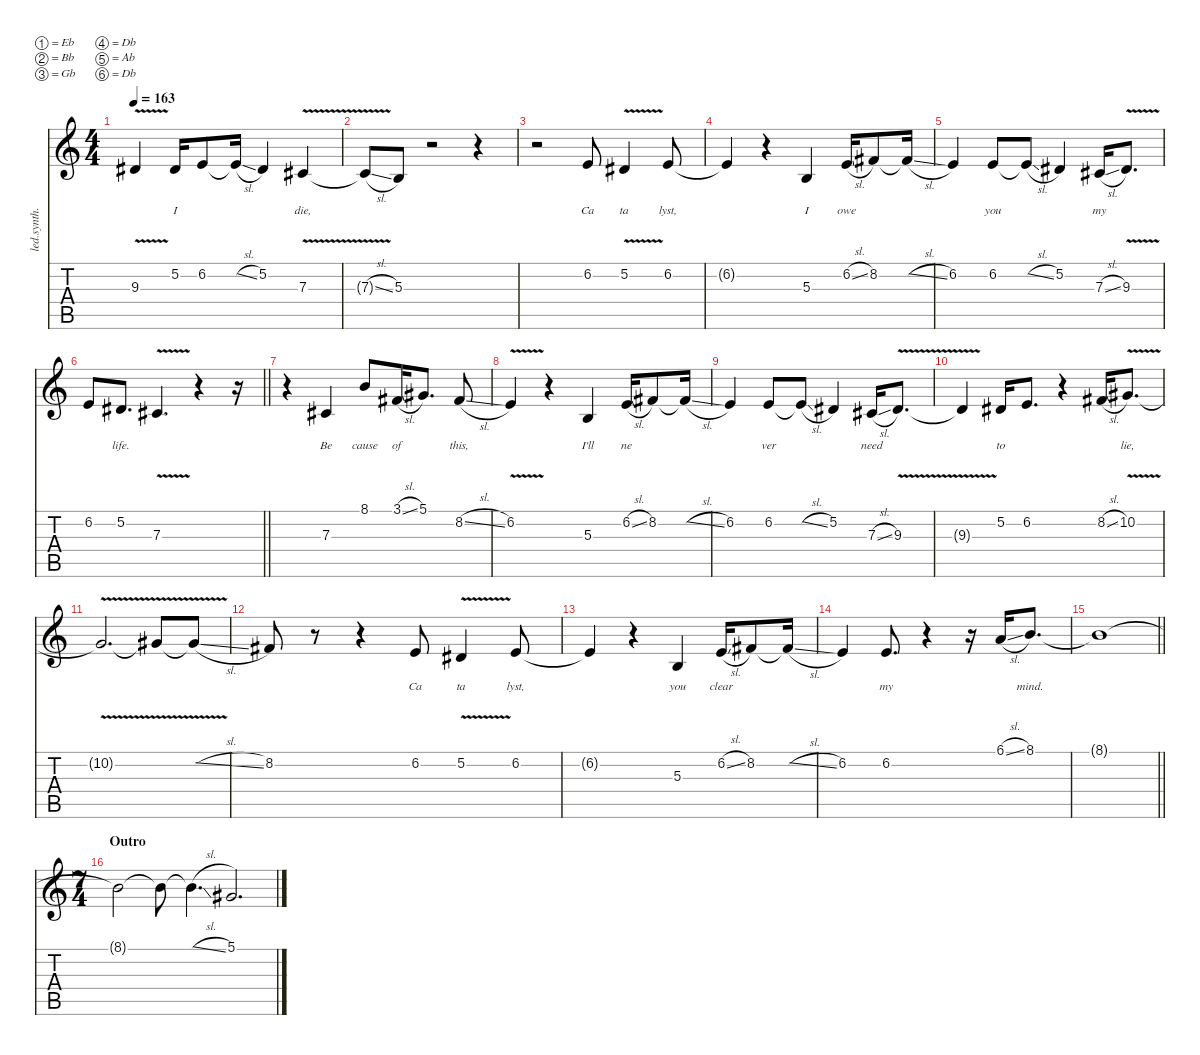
\defaultSystemsLayout 4
\hideDynamics
\bracketExtendMode nobrackets
\otherSystemsTrackNameOrientation horizontal
\track ("Vocals" "led.synth.") {instrument lead6voice}
\staff {score tabs}
\tuning (Eb4 Bb3 Gb3 Db3 Ab2 Db2)
\ts (4 4)
\tempo 163
\clef g2
\ks c
9.3{v t acc #}.4{dy f} 5.2{acc #}.16{lyrics (0 "I") lyrics (1 "") lyrics (2 "") lyrics (3 "") lyrics (4 "")} 6.2.8{lyrics (0 " ") lyrics (1 "") lyrics (2 "") lyrics (3 "") lyrics (4 "")} 6.2{sl t}.16 5.2{acc #}.4{lyrics (0 " ") lyrics (1 "") lyrics (2 "") lyrics (3 "") lyrics (4 "")} 7.3{v acc #}.4{lyrics (0 "die,") lyrics (1 "") lyrics (2 "") lyrics (3 "") lyrics (4 "")} |
7.3{v sl t acc #}.8 5.3.8 r.2 r.4 |
r.2 6.2.8{lyrics (0 "Ca") lyrics (1 "") lyrics (2 "") lyrics (3 "") lyrics (4 "")} 5.2{v acc #}.4{lyrics (0 "ta") lyrics (1 "") lyrics (2 "") lyrics (3 "") lyrics (4 "")} 6.2.8{lyrics (0 "lyst,") lyrics (1 "") lyrics (2 "") lyrics (3 "") lyrics (4 "")} |
6.2{t}.4 r.4 5.3.4{lyrics (0 "I") lyrics (1 "") lyrics (2 "") lyrics (3 "") lyrics (4 "")} 6.2{sl}.16{lyrics (0 "owe") lyrics (1 "") lyrics (2 "") lyrics (3 "") lyrics (4 "")} 8.2{acc #}.8{lyrics (0 " ") lyrics (1 "") lyrics (2 "") lyrics (3 "") lyrics (4 "")} 8.2{sl t acc #}.16 |
6.2.4{lyrics (0 " ") lyrics (1 "") lyrics (2 "") lyrics (3 "") lyrics (4 "")} 6.2.8{lyrics (0 "you") lyrics (1 "") lyrics (2 "") lyrics (3 "") lyrics (4 "")} 6.2{sl t}.8 5.2{acc #}.4{lyrics (0 " ") lyrics (1 "") lyrics (2 "") lyrics (3 "") lyrics (4 "")} 7.3{sl acc #}.16{lyrics (0 "my") lyrics (1 "") lyrics (2 "") lyrics (3 "") lyrics (4 "")} 9.3{v acc #}.8{d lyrics (0 " ") lyrics (1 "") lyrics (2 "") lyrics (3 "") lyrics (4 "")} |
\barLineRight lightlight
6.2.8{lyrics (0 " ") lyrics (1 "") lyrics (2 "") lyrics (3 "") lyrics (4 "")} 5.2{acc #}.8{d lyrics (0 "life.") lyrics (1 "") lyrics (2 "") lyrics (3 "") lyrics (4 "")} 7.3{v acc #}.4{d} r.4 r.16 |
\section ("" "")
r.4 7.3{acc #}.4{lyrics (0 "Be") lyrics (1 "") lyrics (2 "") lyrics (3 "") lyrics (4 "")} 8.1.8{lyrics (0 "cause") lyrics (1 "") lyrics (2 "") lyrics (3 "") lyrics (4 "")} 3.1{sl acc #}.16{lyrics (0 "of") lyrics (1 "") lyrics (2 "") lyrics (3 "") lyrics (4 "")} 5.1{acc #}.8{d lyrics (0 " ") lyrics (1 "") lyrics (2 "") lyrics (3 "") lyrics (4 "")} 8.2{sl acc #}.8{lyrics (0 "this,") lyrics (1 "") lyrics (2 "") lyrics (3 "") lyrics (4 "")} |
6.2{v}.4{lyrics (0 " ") lyrics (1 "") lyrics (2 "") lyrics (3 "") lyrics (4 "")} r.4 5.3.4{lyrics (0 "I'll") lyrics (1 "") lyrics (2 "") lyrics (3 "") lyrics (4 "")} 6.2{sl}.16{lyrics (0 "ne") lyrics (1 "") lyrics (2 "") lyrics (3 "") lyrics (4 "")} 8.2{acc #}.8{lyrics (0 " ") lyrics (1 "") lyrics (2 "") lyrics (3 "") lyrics (4 "")} 8.2{sl t acc #}.16 |
6.2.4{lyrics (0 " ") lyrics (1 "") lyrics (2 "") lyrics (3 "") lyrics (4 "")} 6.2.8{lyrics (0 "ver") lyrics (1 "") lyrics (2 "") lyrics (3 "") lyrics (4 "")} 6.2{sl t}.8 5.2{acc #}.4{lyrics (0 " ") lyrics (1 "") lyrics (2 "") lyrics (3 "") lyrics (4 "")} 7.3{sl acc #}.16{lyrics (0 "need") lyrics (1 "") lyrics (2 "") lyrics (3 "") lyrics (4 "")} 9.3{v acc #}.8{d lyrics (0 " ") lyrics (1 "") lyrics (2 "") lyrics (3 "") lyrics (4 "")} |
9.3{v t acc #}.4 5.2{acc #}.16{lyrics (0 "to") lyrics (1 "") lyrics (2 "") lyrics (3 "") lyrics (4 "")} 6.2.8{d lyrics (0 " ") lyrics (1 "") lyrics (2 "") lyrics (3 "") lyrics (4 "")} r.4 8.2{sl acc #}.16{lyrics (0 " ") lyrics (1 "") lyrics (2 "") lyrics (3 "") lyrics (4 "")} 10.2{v acc #}.8{d lyrics (0 "lie,") lyrics (1 "") lyrics (2 "") lyrics (3 "") lyrics (4 "")} |
10.2{v t acc #}.2{d} 10.2{v t acc #}.8 10.2{v sl t acc #}.8 |
8.2{acc #}.8 r.8 r.4 6.2.8{lyrics (0 "Ca") lyrics (1 "") lyrics (2 "") lyrics (3 "") lyrics (4 "")} 5.2{v acc #}.4{lyrics (0 "ta") lyrics (1 "") lyrics (2 "") lyrics (3 "") lyrics (4 "")} 6.2.8{lyrics (0 "lyst,") lyrics (1 "") lyrics (2 "") lyrics (3 "") lyrics (4 "")} |
6.2{t}.4 r.4 5.3.4{lyrics (0 "you") lyrics (1 "") lyrics (2 "") lyrics (3 "") lyrics (4 "")} 6.2{sl}.16{lyrics (0 "clear") lyrics (1 "") lyrics (2 "") lyrics (3 "") lyrics (4 "")} 8.2{acc #}.8{lyrics (0 " ") lyrics (1 "") lyrics (2 "") lyrics (3 "") lyrics (4 "")} 8.2{sl t acc #}.16 |
6.2.4{lyrics (0 " ") lyrics (1 "") lyrics (2 "") lyrics (3 "") lyrics (4 "")} 6.2.8{d lyrics (0 "my") lyrics (1 "") lyrics (2 "") lyrics (3 "") lyrics (4 "")} r.4 r.16 6.1{sl}.16{lyrics (0 " ") lyrics (1 "") lyrics (2 "") lyrics (3 "") lyrics (4 "")} 8.1.8{d lyrics (0 "mind.") lyrics (1 "") lyrics (2 "") lyrics (3 "") lyrics (4 "")} |
\barLineRight lightlight
8.1{t}.1 |
\ts (7 4)
\beaming (8 6 4 4)
\section ("" "Outro")
8.1{t}.2 8.1{t}.8 8.1{sl t}.4{d} 5.1{acc #}.2{d}
